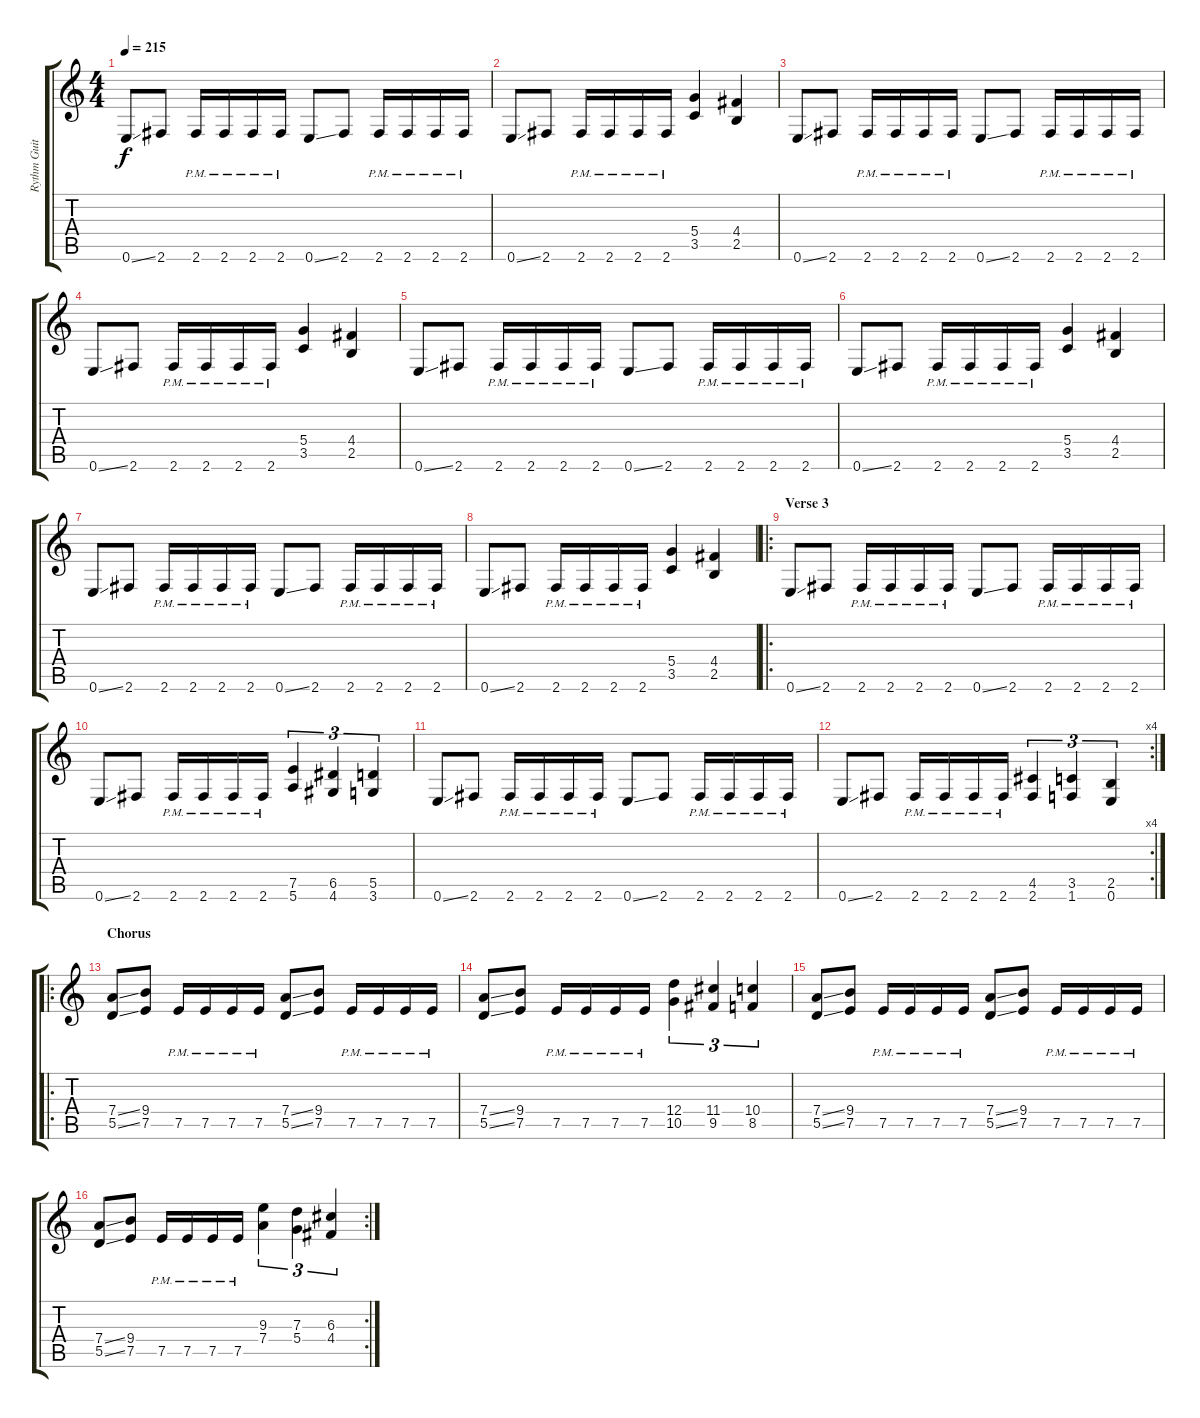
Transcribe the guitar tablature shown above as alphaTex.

\track ("Rythm Guitar" "Rythm Guit") {instrument distortionguitar}
\staff {score tabs}
\tuning (E4 B3 G3 D3 A2 E2) {hide}
\ts (4 4)
\tempo 215
\clef g2
\ks c
0.6{ss}.8{dy f} 2.6.8 2.6{pm}.16 2.6{pm}.16 2.6{pm}.16 2.6{pm}.16 0.6{ss}.8 2.6.8 2.6{pm}.16 2.6{pm}.16 2.6{pm}.16 2.6{pm}.16 |
0.6{ss}.8 2.6.8 2.6{pm}.16 2.6{pm}.16 2.6{pm}.16 2.6{pm}.16 (5.4 3.5).4 (4.4 2.5).4 |
0.6{ss}.8 2.6.8 2.6{pm}.16 2.6{pm}.16 2.6{pm}.16 2.6{pm}.16 0.6{ss}.8 2.6.8 2.6{pm}.16 2.6{pm}.16 2.6{pm}.16 2.6{pm}.16 |
0.6{ss}.8 2.6.8 2.6{pm}.16 2.6{pm}.16 2.6{pm}.16 2.6{pm}.16 (5.4 3.5).4 (4.4 2.5).4 |
0.6{ss}.8 2.6.8 2.6{pm}.16 2.6{pm}.16 2.6{pm}.16 2.6{pm}.16 0.6{ss}.8 2.6.8 2.6{pm}.16 2.6{pm}.16 2.6{pm}.16 2.6{pm}.16 |
0.6{ss}.8 2.6.8 2.6{pm}.16 2.6{pm}.16 2.6{pm}.16 2.6{pm}.16 (5.4 3.5).4 (4.4 2.5).4 |
0.6{ss}.8 2.6.8 2.6{pm}.16 2.6{pm}.16 2.6{pm}.16 2.6{pm}.16 0.6{ss}.8 2.6.8 2.6{pm}.16 2.6{pm}.16 2.6{pm}.16 2.6{pm}.16 |
0.6{ss}.8 2.6.8 2.6{pm}.16 2.6{pm}.16 2.6{pm}.16 2.6{pm}.16 (5.4 3.5).4 (4.4 2.5).4 |
\ro
\section ("" "Verse 3")
0.6{ss}.8 2.6.8 2.6{pm}.16 2.6{pm}.16 2.6{pm}.16 2.6{pm}.16 0.6{ss}.8 2.6.8 2.6{pm}.16 2.6{pm}.16 2.6{pm}.16 2.6{pm}.16 |
0.6{ss}.8 2.6.8 2.6{pm}.16 2.6{pm}.16 2.6{pm}.16 2.6{pm}.16 (7.5 5.6).4{tu (3 2)} (6.5 4.6).4{tu (3 2)} (5.5 3.6).4{tu (3 2)} |
0.6{ss}.8 2.6.8 2.6{pm}.16 2.6{pm}.16 2.6{pm}.16 2.6{pm}.16 0.6{ss}.8 2.6.8 2.6{pm}.16 2.6{pm}.16 2.6{pm}.16 2.6{pm}.16 |
\rc 4
0.6{ss}.8 2.6.8 2.6{pm}.16 2.6{pm}.16 2.6{pm}.16 2.6{pm}.16 (4.5 2.6).4{tu (3 2)} (3.5 1.6).4{tu (3 2)} (2.5 0.6).4{tu (3 2)} |
\ro
\section ("" "Chorus")
(7.4{ss} 5.5{ss}).8 (9.4 7.5).8 7.5{pm}.16 7.5{pm}.16 7.5{pm}.16 7.5{pm}.16 (7.4{ss} 5.5{ss}).8 (9.4 7.5).8 7.5{pm}.16 7.5{pm}.16 7.5{pm}.16 7.5{pm}.16 |
(7.4{ss} 5.5{ss}).8 (9.4 7.5).8 7.5{pm}.16 7.5{pm}.16 7.5{pm}.16 7.5{pm}.16 (12.4 10.5).4{tu (3 2)} (11.4 9.5).4{tu (3 2)} (10.4 8.5).4{tu (3 2)} |
(7.4{ss} 5.5{ss}).8 (9.4 7.5).8 7.5{pm}.16 7.5{pm}.16 7.5{pm}.16 7.5{pm}.16 (7.4{ss} 5.5{ss}).8 (9.4 7.5).8 7.5{pm}.16 7.5{pm}.16 7.5{pm}.16 7.5{pm}.16 |
\rc 2
(7.4{ss} 5.5{ss}).8 (9.4 7.5).8 7.5{pm}.16 7.5{pm}.16 7.5{pm}.16 7.5{pm}.16 (9.3 7.4).4{tu (3 2)} (7.3 5.4).4{tu (3 2)} (6.3 4.4).4{tu (3 2)}
